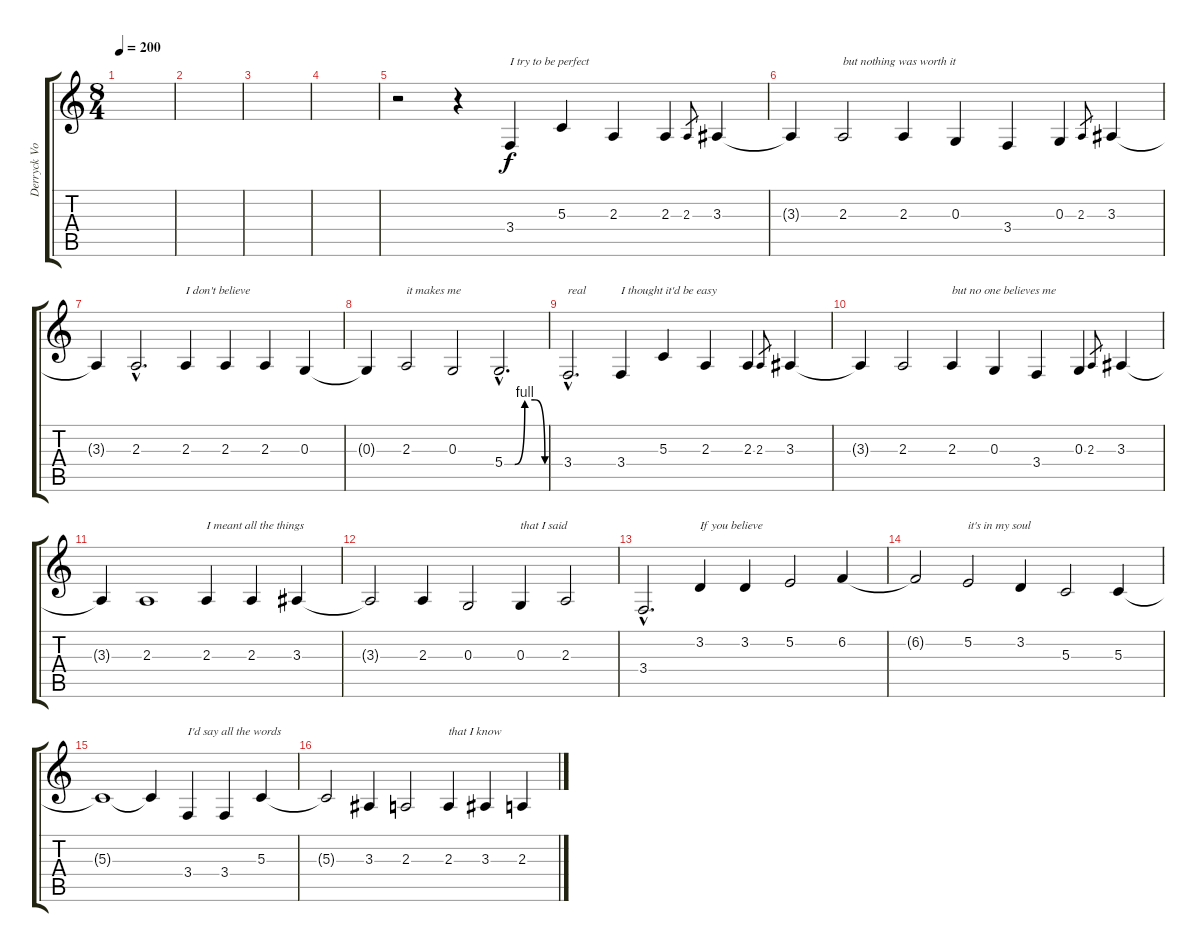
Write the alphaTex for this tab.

\track ("Derryck Vocal" "Derryck Vo") {instrument lead2sawtooth}
\staff {score tabs}
\tuning (E4 B3 G3 D3 A2 E2) {hide}
\ts (8 4)
\tempo 200
\clef g2
\ks c
|
|
|
|
r.2 r.4 3.4.4{txt "I try to be perfect"} 5.3.4 2.3.4 2.3.4 2.3.8{gr} 3.3.4 |
3.3{t}.4 2.3.2{txt "but nothing was worth it"} 2.3.4 0.3.4 3.4.4 0.3.4 2.3.8{gr} 3.3.4 |
3.3{t}.4 2.3{hac}.2{d} 2.3.4{txt "I don't believe"} 2.3.4 2.3.4 0.3.4 |
0.3{t}.4 2.3.2{txt "it makes me"} 0.3.2 5.4{be (custom 0 0 15 0 30 4 45 4 60 0) hac}.2{d} |
3.4{hac}.2{d txt "real"} 3.4.4{txt "I thought it'd be easy"} 5.3.4 2.3.4 2.3.4 2.3.8{gr} 3.3.4 |
3.3{t}.4 2.3.2 2.3.4{txt "but no one believes me"} 0.3.4 3.4.4 0.3.4 2.3.8{gr} 3.3.4 |
3.3{t}.4 2.3.1 2.3.4{txt "I meant all the things"} 2.3.4 3.3.4 |
3.3{t}.2 2.3.4 0.3.2 0.3.4{txt "that I said"} 2.3.2 |
3.4{hac}.2{d} 3.2.4{txt "If you believe"} 3.2.4 5.2.2 6.2.4 |
6.2{t}.2 5.2.2{txt "it's in my soul"} 3.2.4 5.3.2 5.3.4 |
5.3{t}.1 5.3{t}.4 3.4.4{txt "I'd say all the words "} 3.4.4 5.3.4 |
5.3{t}.2 3.3.4 2.3.2 2.3.4{txt "that I know"} 3.3.4 2.3.4
